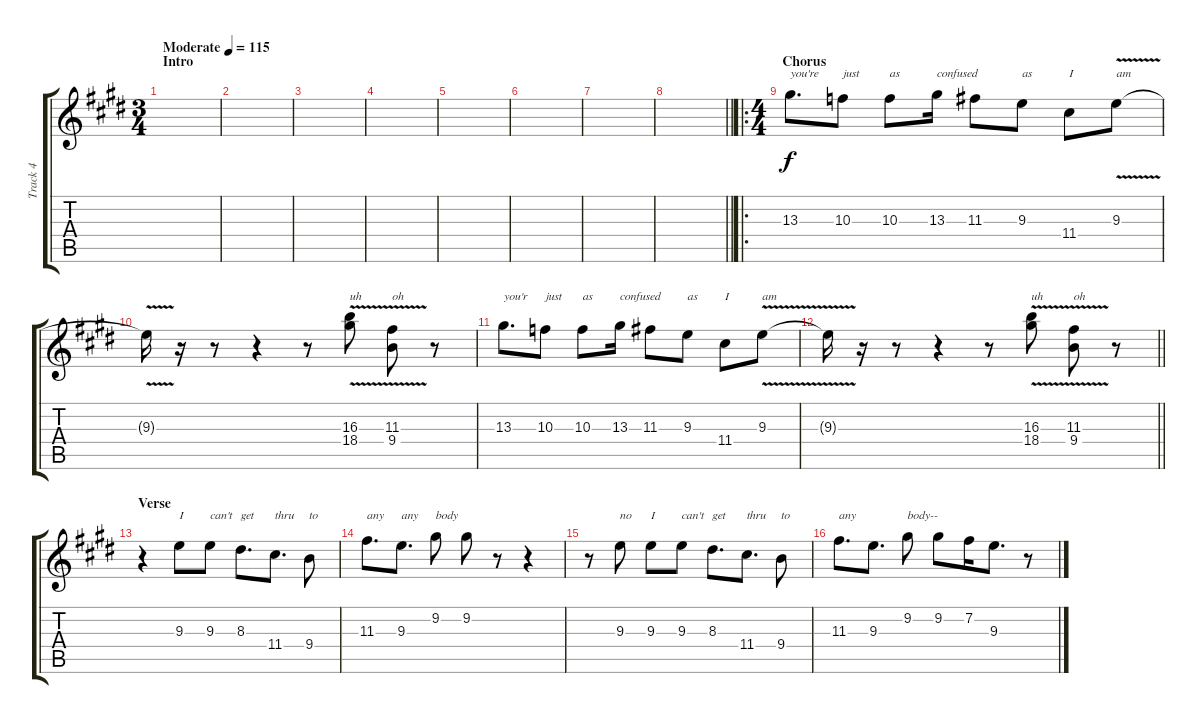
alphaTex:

\track ("Track 4" "Track 4") {instrument acousticguitarsteel}
\staff {score tabs}
\tuning (E4 B3 G3 D3 A2 E2) {hide}
\ts (3 4)
\section ("" "Intro")
\tempo (115 "Moderate")
\clef g2
\ks e
|
|
|
|
|
|
|
\barLineRight lightlight
|
\ro
\ts (4 4)
\section ("" "Chorus")
13.3.8{d txt "you're"} 10.3.8{txt "just"} 10.3.8{txt "as"} 13.3.16{txt "confused"} 11.3.8 9.3.8{txt "as"} 11.4.8{txt "I"} 9.3{v}.8{txt "am"} |
9.3{t}.16 r.16 r.8 r.4 r.8 (16.3{v} 18.4).8{txt "uh"} (11.3{v} 9.4).8{txt "oh"} r.8 |
13.3.8{d txt "you'r"} 10.3.8{txt "just"} 10.3.8{txt "as"} 13.3.16{txt "confused"} 11.3.8 9.3.8{txt "as"} 11.4.8{txt "I"} 9.3{v}.8{txt "am"} |
\barLineRight lightlight
9.3{t}.16 r.16 r.8 r.4 r.8 (16.3{v} 18.4).8{txt "uh"} (11.3{v} 9.4).8{txt "oh"} r.8 |
\section ("" "Verse")
r.4 9.3.8{txt "I"} 9.3.8{txt "can't"} 8.3.8{d txt "get"} 11.4.8{d txt "thru"} 9.4.8{txt "to"} |
11.3.8{d txt "any"} 9.3.8{d txt "any"} 9.2.8{txt "body"} 9.2.8 r.8 r.4 |
r.8 9.3.8{txt "no"} 9.3.8{txt "I"} 9.3.8{txt "can't"} 8.3.8{d txt "get"} 11.4.8{d txt "thru"} 9.4.8{txt "to"} |
11.3.8{d txt "any"} 9.3.8{d} 9.2.8{txt "body--"} 9.2.8 7.2.16 9.3.8{d} r.8
